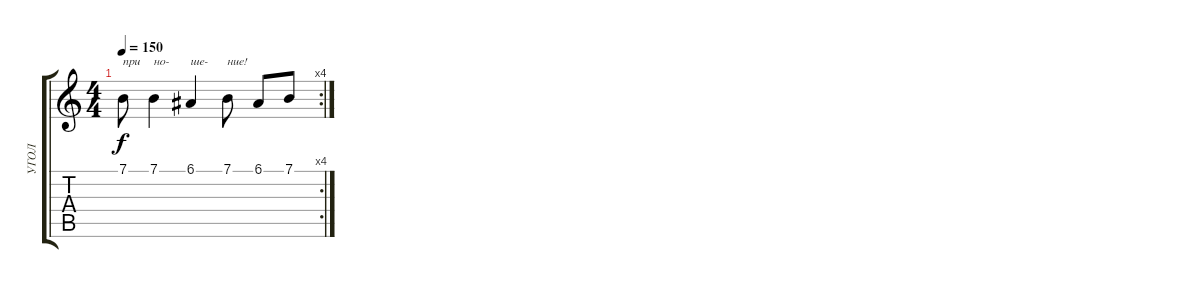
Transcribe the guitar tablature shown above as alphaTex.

\track ("УГОЛ" "УГОЛ") {instrument lead1square}
\staff {score tabs}
\tuning (E4 B3 G3 D3 A2 E2) {hide}
\rc 4
\ts (4 4)
\tempo 150
\clef g2
\ks c
7.1.8{txt "при" dy f} 7.1.4{txt "но-"} 6.1.4{txt "ше-"} 7.1.8{txt "ние!"} 6.1.8 7.1.8
